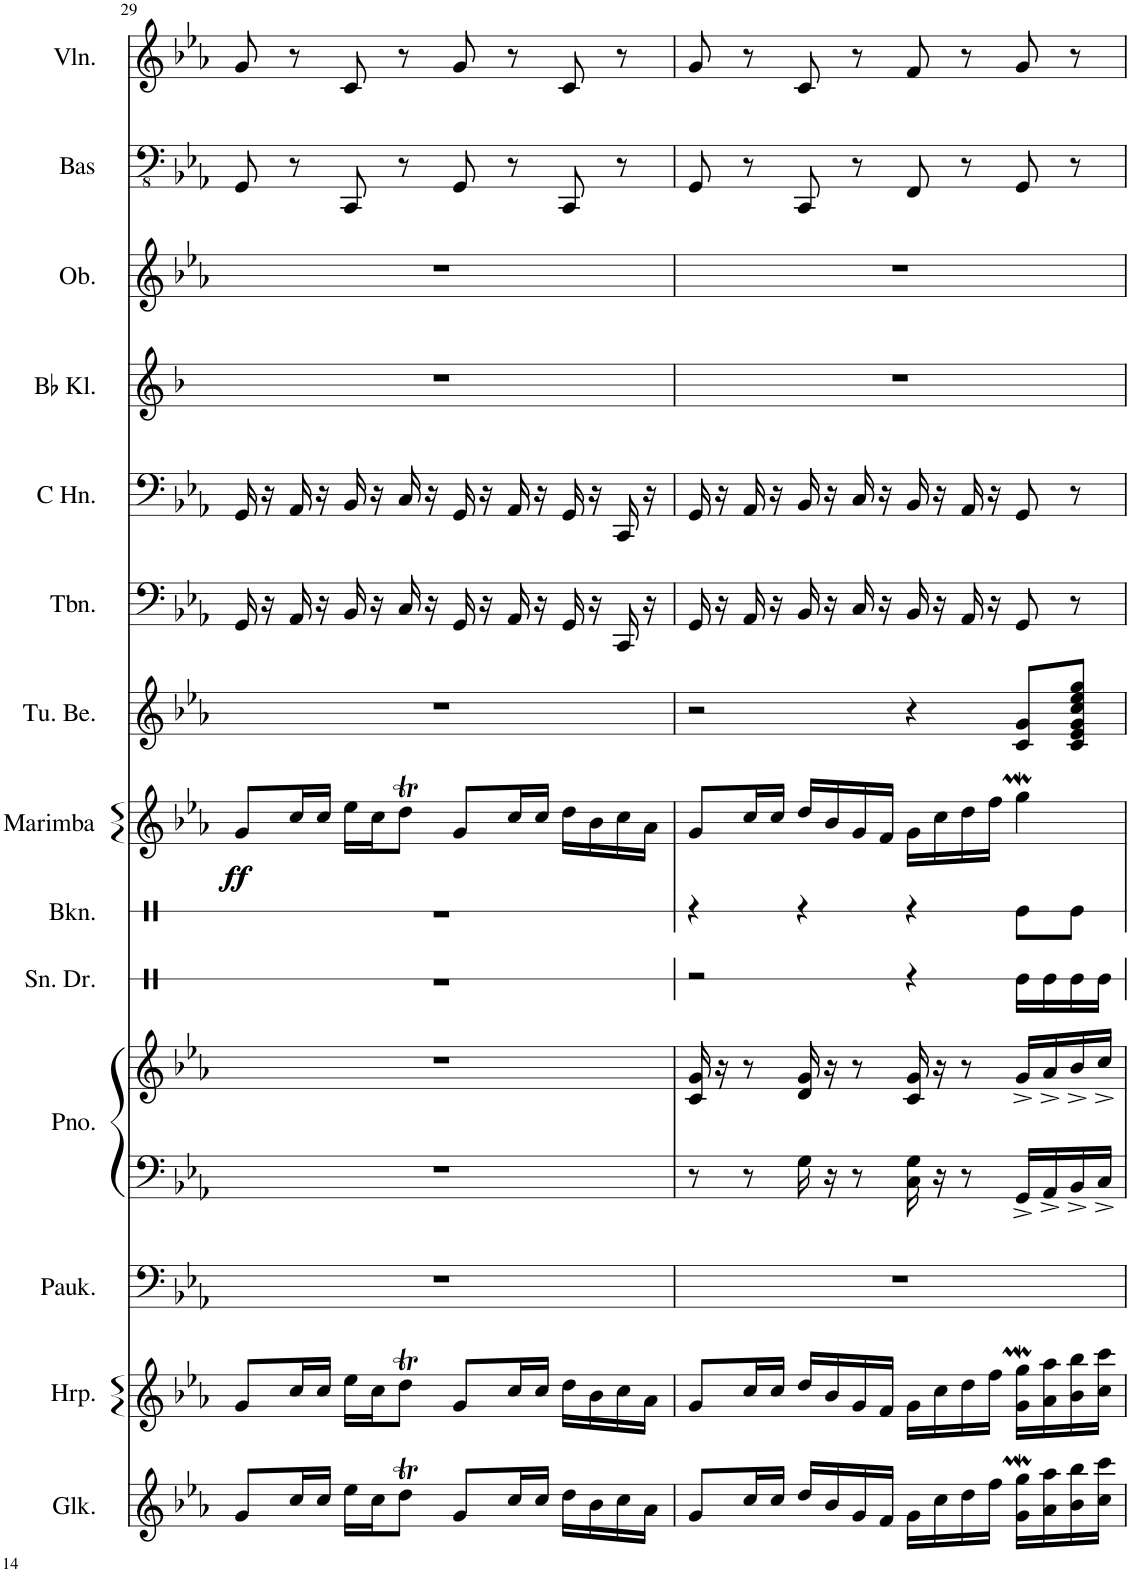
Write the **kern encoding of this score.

**kern	**kern	**kern	**kern	**kern	**kern	**kern	**kern	**dynam	**kern	**kern	**kern	**kern	**kern	**kern	**kern
*part14	*part13	*part12	*part11	*part11	*part10	*part9	*part8	*part8	*part7	*part6	*part5	*part4	*part3	*part2	*part1
*staff15	*staff14	*staff13	*staff12	*staff11	*staff10	*staff9	*staff8	*staff8	*staff7	*staff6	*staff5	*staff4	*staff3	*staff2	*staff1
*I"Klokkenspel	*I"Harp	*I"Pauken	*I"Piano	*	*I"Snare drum	*I"Bekken	*I"Marimba	*	*I"Buisklokken	*I"Trombone	*I"Hoorn in C	*I"Klarinet in Bb	*I"Hobo	*I"Akoestische bas	*I"Violen
*	*I'Hrp.	*I'Pauk.	*I'Pno.	*	*I'Sn. Dr.	*I'Bkn.	*I'Marimba	*	*	*I'Tbn.	*	*	*	*I'Bas	*I'Vln.
!!LO:PB:g=z
*clefG2	*clefG2	*clefF4	*clefF4	*clefG2	*clefX	*clefX	*clefG2	*	*clefG2	*clefF4	*clefF4	*clefG2	*clefG2	*clefFv4	*clefG2
*Trd-14c-24	*	*	*	*	*	*	*	*	*	*	*Trd4c7	*Trd1c2	*	*	*
*k[b-e-a-]	*k[b-e-a-]	*k[b-e-a-]	*k[b-e-a-]	*k[b-e-a-]	*k[]	*k[]	*k[b-e-a-]	*	*k[b-e-a-]	*k[b-e-a-]	*k[b-e-a-]	*k[b-]	*k[b-e-a-]	*k[b-e-a-]	*k[b-e-a-]
*M4/4	*M4/4	*M4/4	*M4/4	*M4/4	*M4/4	*M4/4	*M4/4	*	*M4/4	*M4/4	*M4/4	*M4/4	*M4/4	*M4/4	*M4/4
=29	=29	=29	=29	=29	=29	=29	=29	=29	=29	=29	=29	=29	=29	=29	=29
!	!	!	!	!	!	!	!	!LO:DY:b	!	!	!	!	!	!	!
!	!	!	!	!	!	!	!	!LO:DY:n=1:b	!	!	!	!	!	!	!
8g/L	8g/L	1r	1r	1r	1r	1r	8g/L	ff ff	1r	16GG/	16GG/	1r	1r	8GGG/	8g/
.	.	.	.	.	.	.	.	.	.	16r	16r	.	.	.	.
16cc/L	16cc/L	.	.	.	.	.	16cc/L	.	.	16AA-/	16AA-/	.	.	8r	8r
16cc/JJ	16cc/JJ	.	.	.	.	.	16cc/JJ	.	.	16r	16r	.	.	.	.
16ee-\LL	16ee-\LL	.	.	.	.	.	16ee-\LL	.	.	16BB-/	16BB-/	.	.	8CCC/	8c/
16cc\J	16cc\J	.	.	.	.	.	16cc\J	.	.	16r	16r	.	.	.	.
8ddt\J	8ddt\J	.	.	.	.	.	8ddt\J	.	.	16C/	16C/	.	.	8r	8r
.	.	.	.	.	.	.	.	.	.	16r	16r	.	.	.	.
8g/L	8g/L	.	.	.	.	.	8g/L	.	.	16GG/	16GG/	.	.	8GGG/	8g/
.	.	.	.	.	.	.	.	.	.	16r	16r	.	.	.	.
16cc/L	16cc/L	.	.	.	.	.	16cc/L	.	.	16AA-/	16AA-/	.	.	8r	8r
16cc/JJ	16cc/JJ	.	.	.	.	.	16cc/JJ	.	.	16r	16r	.	.	.	.
16dd\LL	16dd\LL	.	.	.	.	.	16dd\LL	.	.	16GG/	16GG/	.	.	8CCC/	8c/
16b-\	16b-\	.	.	.	.	.	16b-\	.	.	16r	16r	.	.	.	.
16cc\	16cc\	.	.	.	.	.	16cc\	.	.	16CC/	16CC/	.	.	8r	8r
16a-\JJ	16a-\JJ	.	.	.	.	.	16a-\JJ	.	.	16r	16r	.	.	.	.
=30	=30	=30	=30	=30	=30	=30	=30	=30	=30	=30	=30	=30	=30	=30	=30
8g/L	8g/L	1r	8r	16c/ 16g/	2r	4r	8g/L	.	2r	16GG/	16GG/	1r	1r	8GGG/	8g/
.	.	.	.	16r	.	.	.	.	.	16r	16r	.	.	.	.
16cc/L	16cc/L	.	8r	8r	.	.	16cc/L	.	.	16AA-/	16AA-/	.	.	8r	8r
16cc/JJ	16cc/JJ	.	.	.	.	.	16cc/JJ	.	.	16r	16r	.	.	.	.
16dd/LL	16dd/LL	.	16G\	16d/ 16g/	.	4r	16dd/LL	.	.	16BB-/	16BB-/	.	.	8CCC/	8c/
16b-/	16b-/	.	16r	16r	.	.	16b-/	.	.	16r	16r	.	.	.	.
16g/	16g/	.	8r	8r	.	.	16g/	.	.	16C/	16C/	.	.	8r	8r
16f/JJ	16f/JJ	.	.	.	.	.	16f/JJ	.	.	16r	16r	.	.	.	.
16g\LL	16g\LL	.	16C\ 16G\	16c/ 16g/	4r	4r	16g\LL	.	4r	16BB-/	16BB-/	.	.	8FFF/	8f/
16cc\	16cc\	.	16r	16r	.	.	16cc\	.	.	16r	16r	.	.	.	.
16dd\	16dd\	.	8r	8r	.	.	16dd\	.	.	16AA-/	16AA-/	.	.	8r	8r
16ff\JJ	16ff\JJ	.	.	.	.	.	16ff\JJ	.	.	16r	16r	.	.	.	.
16g\M 16gg\MLL	16g\M 16gg\MLL	.	16GG^/LL	16g^/LL	16Re\LL	8Re\L	4ggW\	.	8c/ 8g/L	8GG/	8GG/	.	.	8GGG/	8g/
16a-\ 16aa-\	16a-\ 16aa-\	.	16AA-^/	16a-^/	16Re\	.	.	.	.	.	.	.	.	.	.
16b-\ 16bb-\	16b-\ 16bb-\	.	16BB-^/	16b-^/	16Re\	8Re\J	.	.	8c/ 8e-/ 8g/ 8cc/ 8ee-/ 8gg/J	8r	8r	.	.	8r	8r
16cc\ 16ccc\JJ	16cc\ 16ccc\JJ	.	16C^/JJ	16cc^/JJ	16Re\JJ	.	.	.	.	.	.	.	.	.	.
=	=	=	=	=	=	=	=	=	=	=	=	=	=	=	=
*-	*-	*-	*-	*-	*-	*-	*-	*-	*-	*-	*-	*-	*-	*-	*-
